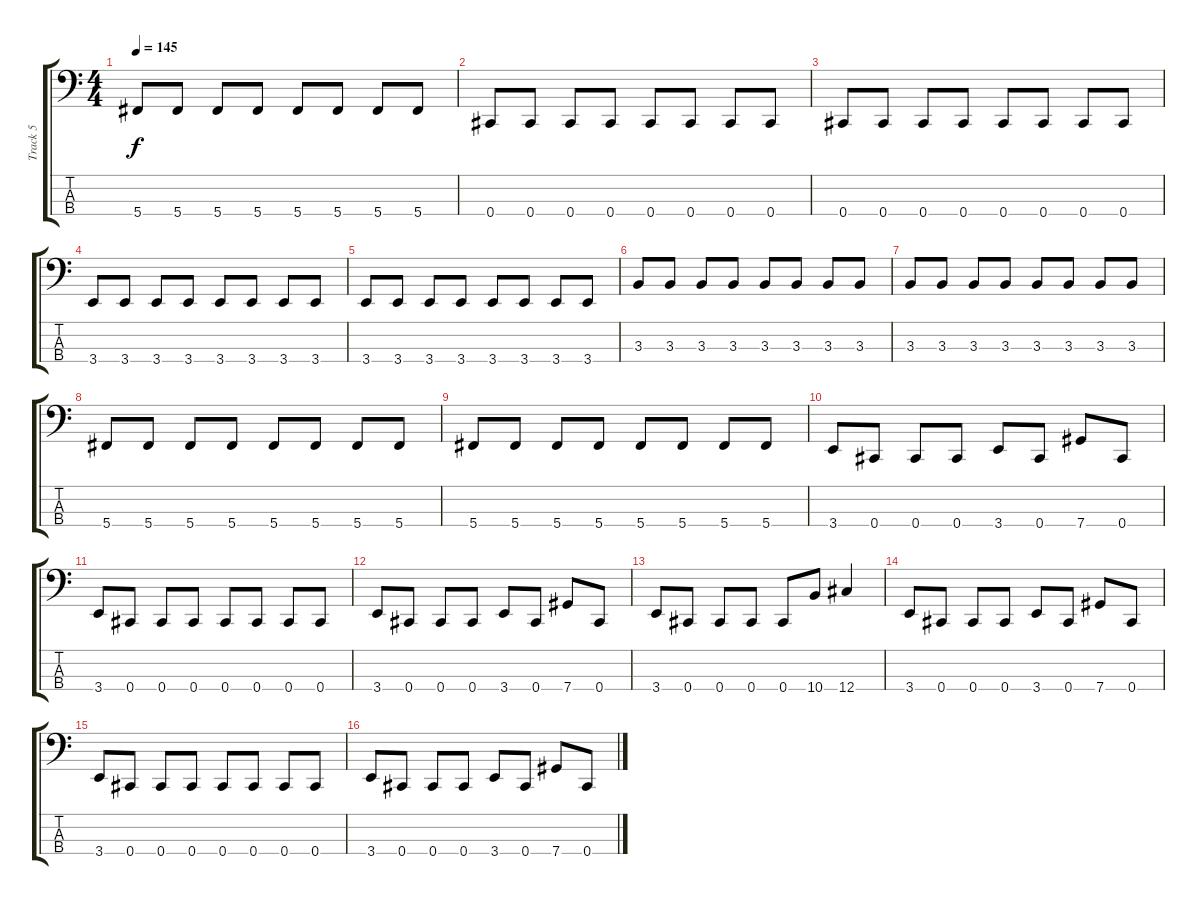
\track ("Track 5" "Track 5") {instrument electricbasspick}
\staff {score tabs}
\tuning (Gb2 Db2 Ab1 Db1) {hide}
\ts (4 4)
\tempo 145
\clef f4
\ks c
5.4.8{dy f} 5.4.8 5.4.8 5.4.8 5.4.8 5.4.8 5.4.8 5.4.8 |
0.4.8 0.4.8 0.4.8 0.4.8 0.4.8 0.4.8 0.4.8 0.4.8 |
0.4.8 0.4.8 0.4.8 0.4.8 0.4.8 0.4.8 0.4.8 0.4.8 |
3.4.8 3.4.8 3.4.8 3.4.8 3.4.8 3.4.8 3.4.8 3.4.8 |
3.4.8 3.4.8 3.4.8 3.4.8 3.4.8 3.4.8 3.4.8 3.4.8 |
3.3.8 3.3.8 3.3.8 3.3.8 3.3.8 3.3.8 3.3.8 3.3.8 |
3.3.8 3.3.8 3.3.8 3.3.8 3.3.8 3.3.8 3.3.8 3.3.8 |
5.4.8 5.4.8 5.4.8 5.4.8 5.4.8 5.4.8 5.4.8 5.4.8 |
5.4.8 5.4.8 5.4.8 5.4.8 5.4.8 5.4.8 5.4.8 5.4.8 |
3.4.8 0.4.8 0.4.8 0.4.8 3.4.8 0.4.8 7.4.8 0.4.8 |
3.4.8 0.4.8 0.4.8 0.4.8 0.4.8 0.4.8 0.4.8 0.4.8 |
3.4.8 0.4.8 0.4.8 0.4.8 3.4.8 0.4.8 7.4.8 0.4.8 |
3.4.8 0.4.8 0.4.8 0.4.8 0.4.8 10.4.8 12.4.4 |
3.4.8 0.4.8 0.4.8 0.4.8 3.4.8 0.4.8 7.4.8 0.4.8 |
3.4.8 0.4.8 0.4.8 0.4.8 0.4.8 0.4.8 0.4.8 0.4.8 |
3.4.8 0.4.8 0.4.8 0.4.8 3.4.8 0.4.8 7.4.8 0.4.8
